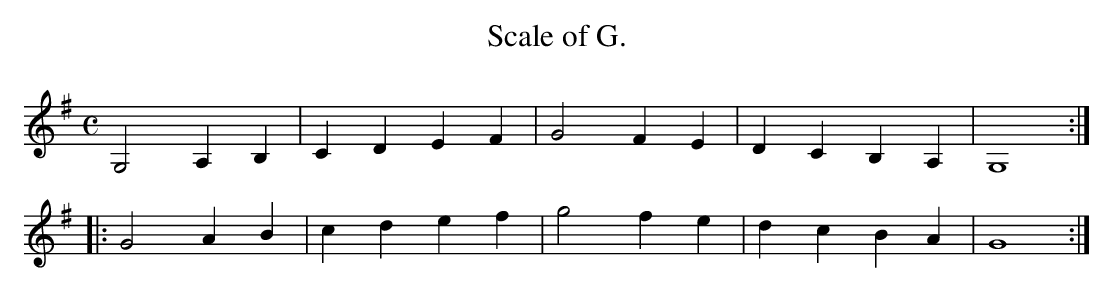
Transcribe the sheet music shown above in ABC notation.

X:1
T:Scale of G.
M:C
L:1/4
K:G
G,2 A, B, | C D E F | G2 F E | D C B, A, | G,4 :|
!|: G2 A B | c d e f | g2 f e | d c B A | G4 :|
